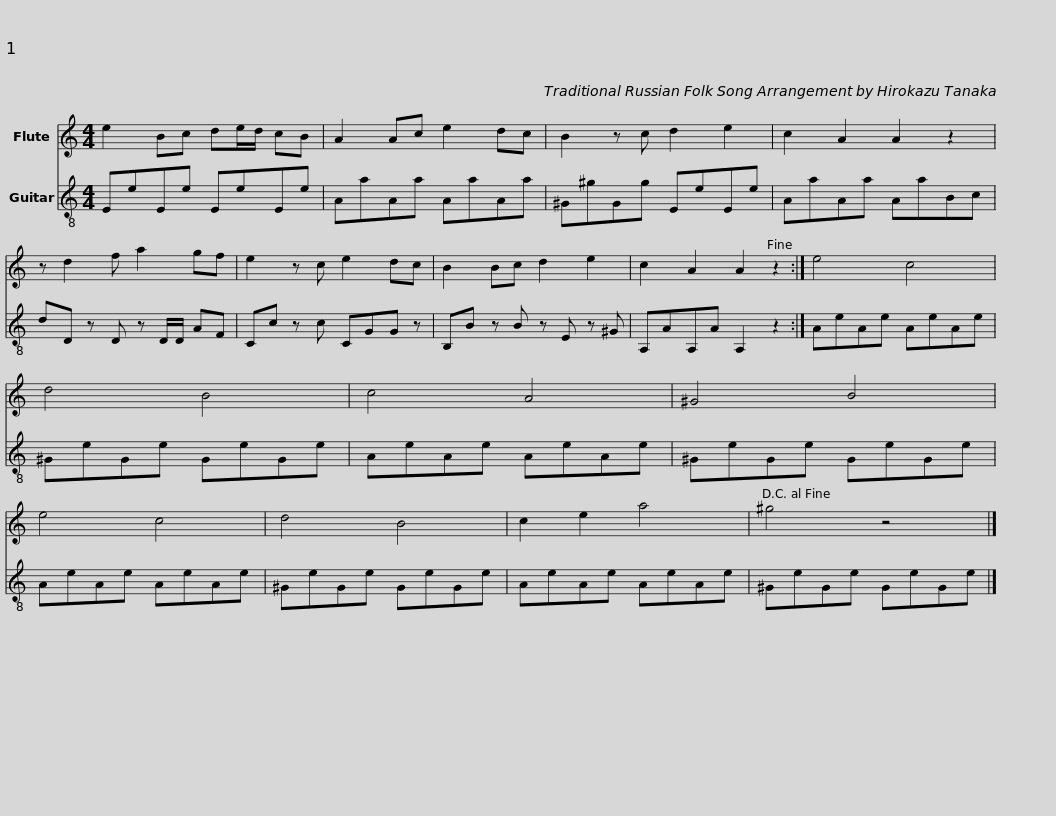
X:1
%%score 1 2
L:1/8
M:4/4
I:linebreak $
K:C
V:1 treble
V:2 treble-8
V:1
 e2 Bc de/d/ cB | A2 Ac e2 dc | B2 z c d2 e2 | c2 A2 A2 z2 |$ z d2 f a2 gf | %5
 e2 z c e2 dc | B2 Bc d2 e2 | c2 A2 A2 z2 :|$ e4 c4 | d4 B4 | %10
 c4 A4 | ^G4 B4 |$ e4 c4 | d4 B4 | c2 e2 a4 | %15
 ^g4 z4 |] %16
V:2
 EeEe EeEe | AaAa AaAa | ^G^gGg EeEe | AaAa AaBc |$ dD z D z D/D/ AF | %5
 Cc z c CGG z | B,B z B z E z ^G | A,AA,A A,2 z2 :|$ AeAe AeAe | ^GeGe GeGe | %10
 AeAe AeAe | ^GeGe GeGe |$ AeAe AeAe | ^GeGe GeGe | AeAe AeAe | %15
 ^GeGe GeGe |] %16
